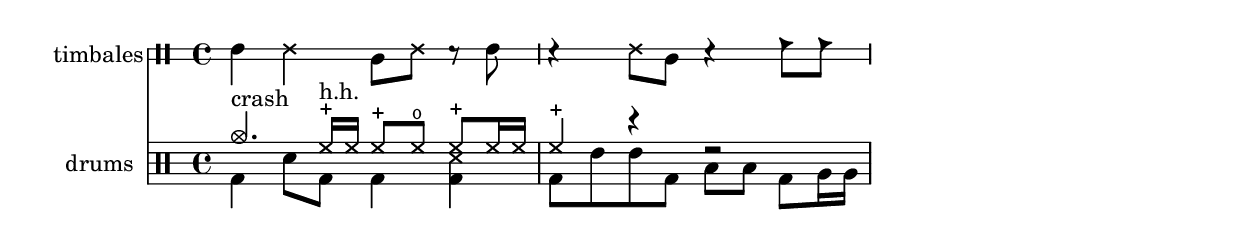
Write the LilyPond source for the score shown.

%% DO NOT EDIT this file manually; it is automatically
%% generated from LSR http://lsr.dsi.unimi.it
%% Make any changes in LSR itself, or in Documentation/snippets/new/ ,
%% and then run scripts/auxiliar/makelsr.py
%%
%% This file is in the public domain.
\version "2.15.2"

\header {
  lsrtags = "rhythms, percussion"

%% Translation of GIT committish: 615cbf212fdaf0b220b3330da417d0c3602494f2
  texidoces = "
Mediante la utilización de las potentes herramientas preconfiguradas
como la función @code{\\drummode} y el contexto @code{DrumStaff}, la
introducción de partes para percusión es muy fácil: las percusiones se
sitúan en sus propias posiciones de pentagrama (con una clave
especial) y tienen las cabezas correspondientes al instrumento.  Es
posible añadir un símbolo adicional a la percusión o reducir el número
de líneas.

"
  doctitlees = "Escritura de partes de percusión"


%% Translation of GIT committish: 9a65042d49324f2e3dff18c4b0858def81232eea
  texidocfr = "
Grâce à la puissance des outils préconfigurés tels que la fonction
@code{\\drummode} et le contexte @code{DrumStaff}, la saisie de
parties pour percussions est extrêmement simplifiée : chaque composant
d'une batterie trouve sa place sur une portée dédiée (avec une clef
spécifique) et les têtes de note sont spécifiques à chaque élément.
Il est également possible d'affecter un symbole particulier à chaque
élément, tout comme de restreindre le nombre de lignes de la portée.

"

  doctitlefr = "Ajout de parties de batterie"


  texidoc = "
Using the powerful pre-configured tools such as the @code{\\drummode}
function and the @code{DrumStaff} context, inputting drum parts is
quite easy: drums are placed at their own staff positions (with a
special clef symbol) and have note heads according to the drum.
Attaching an extra symbol to the drum or restricting the number of
lines is possible.

"
  doctitle = "Adding drum parts"
} % begin verbatim

drh = \drummode { cymc4.^"crash" hhc16^"h.h." hh hhc8 hho hhc8 hh16 hh hhc4 r4 r2 }
drl = \drummode { bd4 sn8 bd bd4 << bd ss >>  bd8 tommh tommh bd toml toml bd tomfh16 tomfh }
timb = \drummode { timh4 ssh timl8 ssh r timh r4 ssh8 timl r4 cb8 cb }

\score {
  <<
    \new DrumStaff \with {
      drumStyleTable = #timbales-style
      \override StaffSymbol #'line-count = #2
      \override BarLine #'bar-extent = #'(-1 . 1)
    } <<
      \set Staff.instrumentName = #"timbales"
      \timb
    >>
    \new DrumStaff <<
      \set Staff.instrumentName = #"drums"
      \new DrumVoice { \stemUp \drh }
      \new DrumVoice { \stemDown \drl }
    >>
  >>
  \layout { }
  \midi {
    \context {
      \Score
      tempoWholesPerMinute = #(ly:make-moment 120 4)
    }
  }
}

